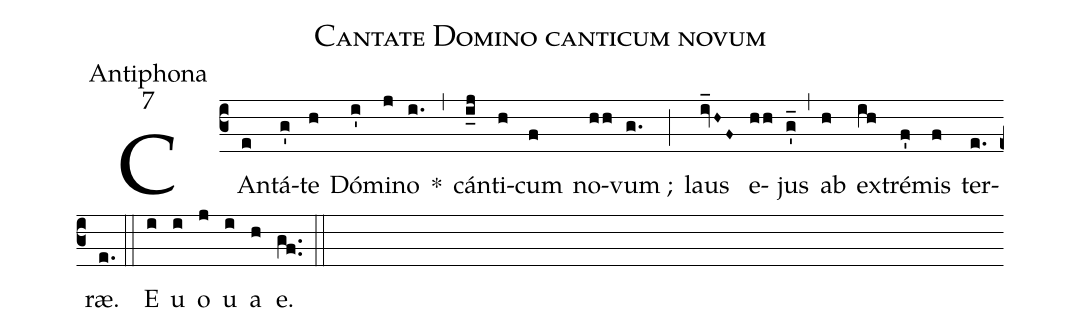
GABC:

name:Cantate Domino canticum novum;
office-part:Antiphona;
mode:7;
%%
(c3) CAn(e)tá(g')te(h) Dó(i')mi(j)no(i.) *(,) cán(i_j)ti(h)cum(f) no(hh)vum ;(g.) (;) laus(iv_H~F~) e(hh)jus(g_') (,) ab(h) ex(ih)tré(f')mis(f) ter(e.)ræ.(e.) (::) E(i) u(i) o(j) u(i) a(h) e.(gf..) (::)
